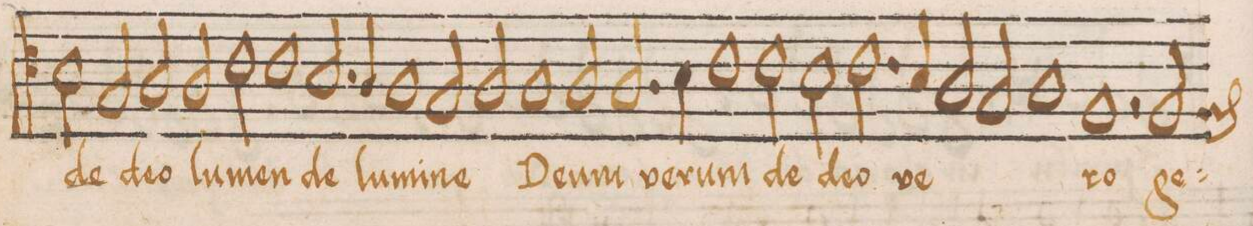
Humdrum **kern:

**kern	**text
*I"ALTVS	*
*clefC4	*
*k[]	*
*met(C|)	*
*M2/1	*
2B\	de
2G/	de-
2A/	-o
2A/	lu-
=29-	=29-
2c\	-men
1c	de
2.B/	lu-
=30-	=30-
4A/	.
1A	-mi-
2G/	-ne
=31-	=31-
2A/	.
1A	De-
2A/	-um
=32-	=32-
2.A/	ve-
4B\	-rum
1c	.
=33-	=33-
2c\	de
2B\	de-
2.c\	-o
4B/	ve-
=34-	=34-
2A/	.
2G/	.
1A	.
=35-	=35-
1F	-ro
2rF	.
*custos:F	*
2F/	ge-
=36-	=36-
*-	*-
